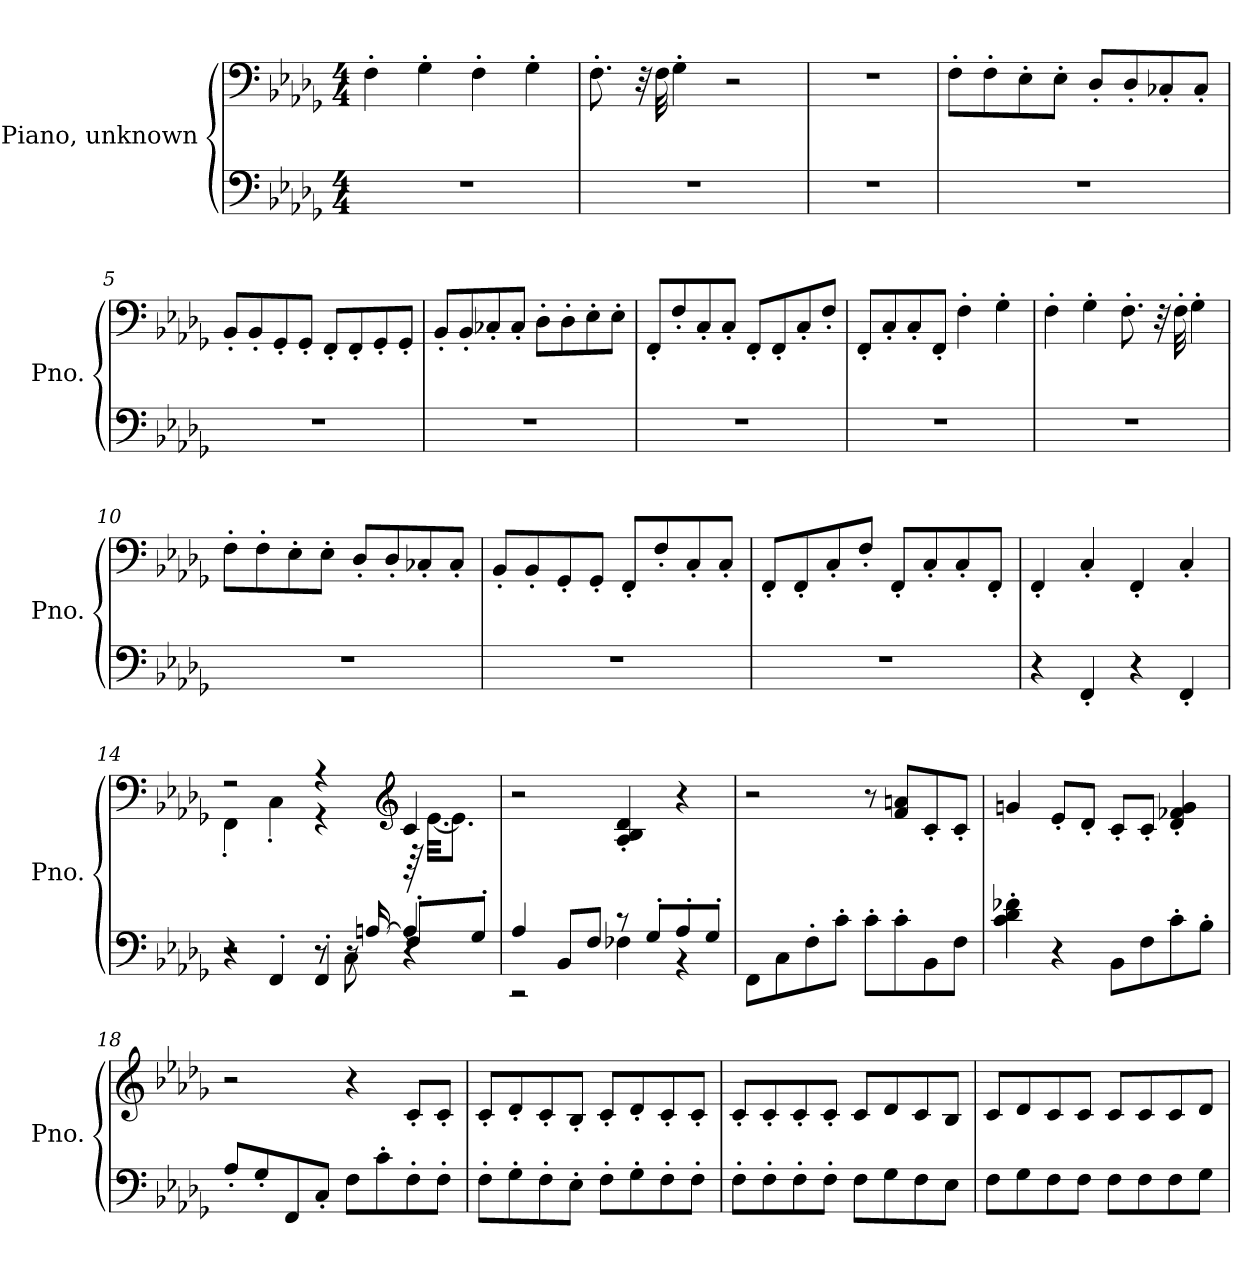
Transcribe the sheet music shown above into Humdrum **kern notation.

**kern	**kern
*part1	*part1
*staff2	*staff1
*I"Piano, unknown	*
*I'Pno.	*
*clefF4	*clefF4
*k[b-e-a-d-g-]	*k[b-e-a-d-g-]
*M4/4	*M4/4
*MM120	*MM120
=1	=1
1r	4F'\
.	4G-'\
.	4F'\
.	4G-'\
=2	=2
1r	8.F'\
.	32r
.	32F\
.	4G-'\
.	2r
=3	=3
1r	1r
=4	=4
1r	8F'\L
.	8F'\
.	8E-'\
.	8E-'\J
.	8D-'/L
.	8D-'/
.	8C-X'/
.	8C-'/J
=5	=5
1r	8BB-'/L
.	8BB-'/
.	8GG-'/
.	8GG-'/J
.	8FF'/L
.	8FF'/
.	8GG-'/
.	8GG-'/J
=6	=6
1r	8BB-'/L
.	8BB-'/
.	8C-X'/
.	8C-'/J
.	8D-'\L
.	8D-'\
.	8E-'\
.	8E-'\J
!!LO:LB:g=z
=7	=7
1r	8FF'/L
.	8F'/
.	8C'/
.	8C'/J
.	8FF'/L
.	8FF'/
.	8C'/
.	8F'/J
=8	=8
1r	8FF'/L
.	8C'/
.	8C'/
.	8FF'/J
.	4F'\
.	4G-'\
=9	=9
1r	4F'\
.	4G-'\
.	8.F'\
.	32r
.	32F'\
.	4G-'\
=10	=10
1r	8F'\L
.	8F'\
.	8E-'\
.	8E-'\J
.	8D-'/L
.	8D-'/
.	8C-X'/
.	8C-'/J
=11	=11
1r	8BB-'/L
.	8BB-'/
.	8GG-'/
.	8GG-'/J
.	8FF'/L
.	8F'/
.	8C'/
.	8C'/J
!!LO:LB:g=z
=12	=12
1r	8FF'/L
.	8FF'/
.	8C'/
.	8F'/J
.	8FF'/L
.	8C'/
.	8C'/
.	8FF'/J
=13	=13
4r	4FF'/
4FF'/	4C'/
4r	4FF'/
4FF'/	4C'/
=14	=14
*^	*^
*	*^	*	*
2r	2r	4r	2r	4FF'\
.	.	4FF'/	.	4C'\
8r	8r	4FF'/	4r	4r
16r	8C\	.	.	.
[16An/	.	.	.	.
*	*	*	*clefG2	*
4A/]	4r	8F'/L	4c/	64r
.	.	.	.	[32.e-\KKL
.	.	.	.	8.e-\J]
.	.	8G-'/J	.	.
*	*v	*v	*	*
*	*	*v	*v
=15	=15	=15
4A-/	2r	2r
8BB-/L	.	.
8F/J	.	.
8r	4F-X\	4A-/' 4B-/' 4d-/'
8G-'/L	.	.
8A-'/	4r	4r
8G-'/J	.	.
*v	*v	*
!!LO:LB:g=z
=16	=16
8FF\L	2r
8C\	.
8F'\	.
8c'\J	.
8c'\L	8r
8c'\	8f/ 8an/L
8BB-\	8c'/
8F\J	8c'/J
=17	=17
4c\' 4d-\' 4f-X\'	4gn/
4r	8e-'/L
.	8d-'/J
8BB-\L	8c'/L
8F\	8c'/J
8c'\	4d-/' 4f-X/' 4g/'
8B-'\J	.
=18	=18
8A-'/L	2r
8G-'/	.
8FF/	.
8C'/J	.
8F\L	4r
8c'\	.
8F'\	8c'/L
8F'\J	8c'/J
=19	=19
8F'\L	8c'/L
8G-'\	8d-'/
8F'\	8c'/
8E-'\J	8B-'/J
8F'\L	8c'/L
8G-'\	8d-'/
8F'\	8c'/
8F'\J	8c'/J
!!LO:LB:g=z
=20	=20
8F'\L	8c'/L
8F'\	8c'/
8F'\	8c'/
8F'\J	8c'/J
8F\L	8c/L
8G-\	8d-/
8F\	8c/
8E-\J	8B-/J
=21	=21
8F\L	8c/L
8G-\	8d-/
8F\	8c/
8F\J	8c/J
8F\L	8c/L
8F\	8c/
8F\	8c/
8G-\J	8d-/J
=	=
*-	*-
